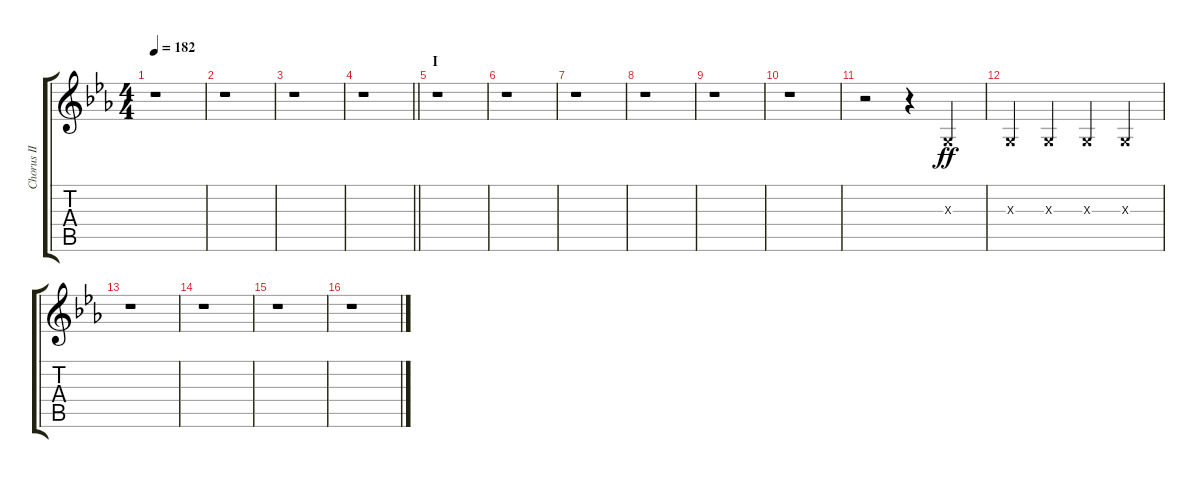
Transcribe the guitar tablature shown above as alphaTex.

\track ("Chorus II" "Chorus II") {instrument voiceoohs}
\staff {score tabs}
\tuning (E4 B3 G3 D3 A2 E2) {hide}
\ts (4 4)
\tempo 182
\clef g2
\ks eb
r.1{dy f} |
r.1 |
r.1 |
\barLineRight lightlight
r.1 |
\section ("" "I")
r.1 |
r.1 |
r.1 |
r.1 |
r.1 |
r.1 |
r.2 r.4 0.3{x}.4{dy ff} |
0.3{x}.4 0.3{x}.4 0.3{x}.4 0.3{x}.4 |
r.1 |
r.1 |
r.1 |
r.1
